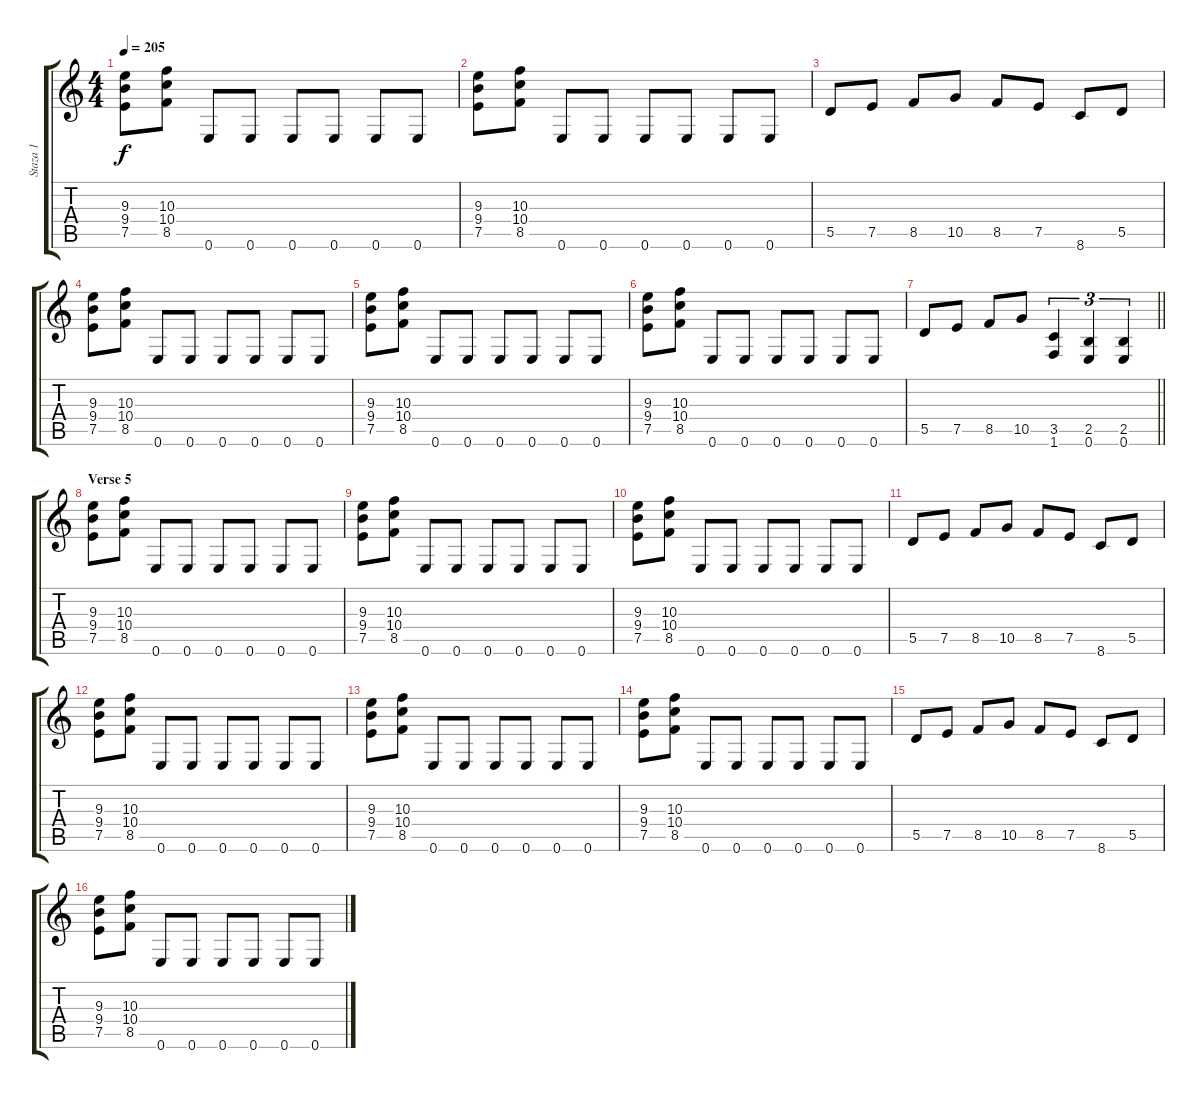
\track ("Staza 1" "Staza 1") {instrument overdrivenguitar}
\staff {score tabs}
\tuning (E4 B3 G3 D3 A2 E2) {hide}
\ts (4 4)
\tempo 205
\clef g2
\ks c
(9.3 9.4 7.5).8{dy f} (10.3 10.4 8.5).8 0.6.8 0.6.8 0.6.8 0.6.8 0.6.8 0.6.8 |
(9.3 9.4 7.5).8 (10.3 10.4 8.5).8 0.6.8 0.6.8 0.6.8 0.6.8 0.6.8 0.6.8 |
5.5.8 7.5.8 8.5.8 10.5.8 8.5.8 7.5.8 8.6.8 5.5.8 |
(9.3 9.4 7.5).8 (10.3 10.4 8.5).8 0.6.8 0.6.8 0.6.8 0.6.8 0.6.8 0.6.8 |
(9.3 9.4 7.5).8 (10.3 10.4 8.5).8 0.6.8 0.6.8 0.6.8 0.6.8 0.6.8 0.6.8 |
(9.3 9.4 7.5).8 (10.3 10.4 8.5).8 0.6.8 0.6.8 0.6.8 0.6.8 0.6.8 0.6.8 |
\barLineRight lightlight
5.5.8 7.5.8 8.5.8 10.5.8 (3.5 1.6).4{tu (3 2)} (2.5 0.6).4{tu (3 2)} (2.5 0.6).4{tu (3 2)} |
\section ("" "Verse 5")
(9.3 9.4 7.5).8 (10.3 10.4 8.5).8 0.6.8 0.6.8 0.6.8 0.6.8 0.6.8 0.6.8 |
(9.3 9.4 7.5).8 (10.3 10.4 8.5).8 0.6.8 0.6.8 0.6.8 0.6.8 0.6.8 0.6.8 |
(9.3 9.4 7.5).8 (10.3 10.4 8.5).8 0.6.8 0.6.8 0.6.8 0.6.8 0.6.8 0.6.8 |
5.5.8 7.5.8 8.5.8 10.5.8 8.5.8 7.5.8 8.6.8 5.5.8 |
(9.3 9.4 7.5).8 (10.3 10.4 8.5).8 0.6.8 0.6.8 0.6.8 0.6.8 0.6.8 0.6.8 |
(9.3 9.4 7.5).8 (10.3 10.4 8.5).8 0.6.8 0.6.8 0.6.8 0.6.8 0.6.8 0.6.8 |
(9.3 9.4 7.5).8 (10.3 10.4 8.5).8 0.6.8 0.6.8 0.6.8 0.6.8 0.6.8 0.6.8 |
5.5.8 7.5.8 8.5.8 10.5.8 8.5.8 7.5.8 8.6.8 5.5.8 |
(9.3 9.4 7.5).8 (10.3 10.4 8.5).8 0.6.8 0.6.8 0.6.8 0.6.8 0.6.8 0.6.8
